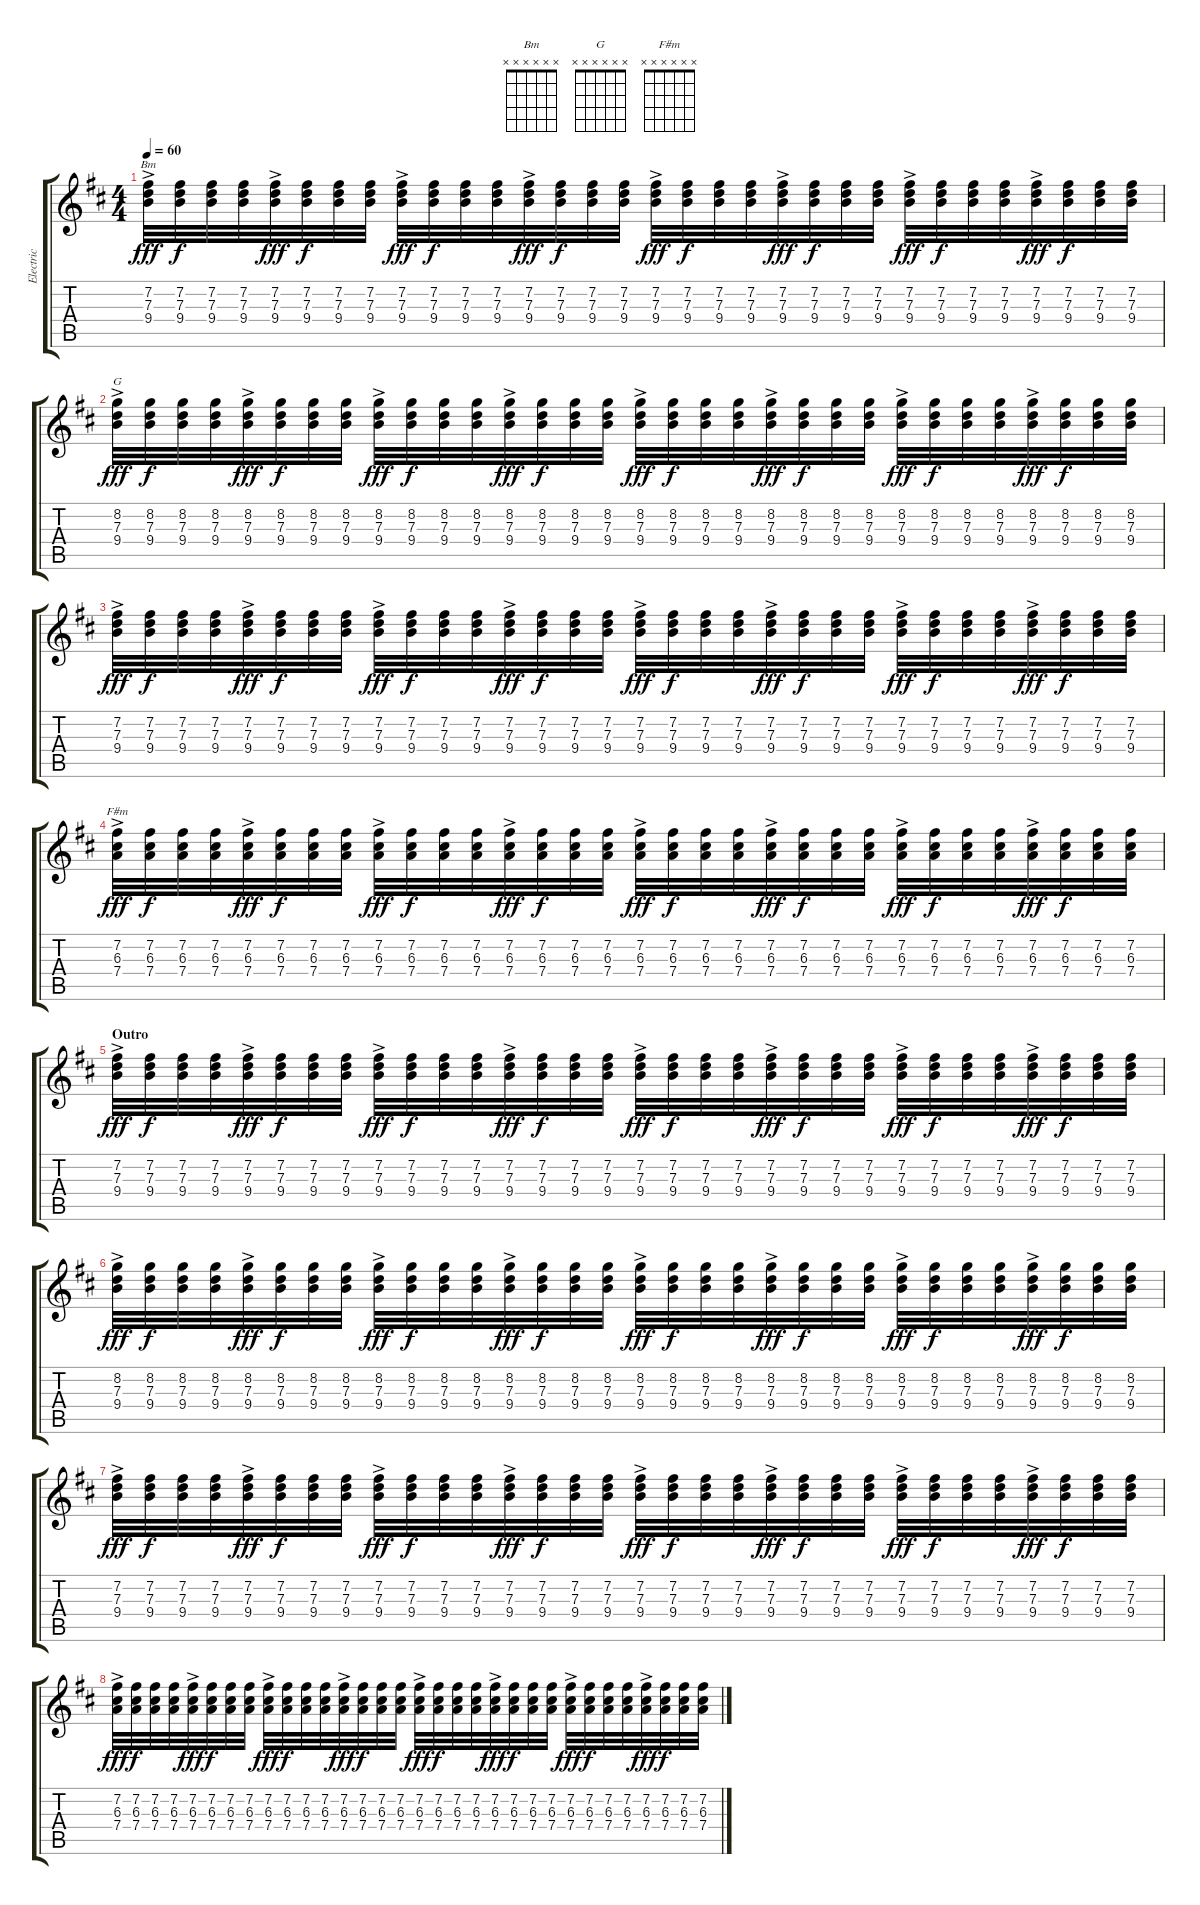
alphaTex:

\track ("Electric" "Electric") {instrument overdrivenguitar}
\staff {score tabs}
\tuning (E4 B3 G3 D3 A2 E2) {hide}
\chord ("Bm" x x x x x x)
\chord ("G" x x x x x x)
\chord ("F#m" x x x x x x)
\ts (4 4)
\tempo 60
\clef g2
\ks bminor
(7.2{ac} 7.3 9.4).32{ch "Bm" dy fff} (7.2 7.3 9.4).32{dy f} (7.2 7.3 9.4).32 (7.2 7.3 9.4).32 (7.2{ac} 7.3 9.4).32{dy fff} (7.2 7.3 9.4).32{dy f} (7.2 7.3 9.4).32 (7.2 7.3 9.4).32 (7.2{ac} 7.3 9.4).32{dy fff} (7.2 7.3 9.4).32{dy f} (7.2 7.3 9.4).32 (7.2 7.3 9.4).32 (7.2{ac} 7.3 9.4).32{dy fff} (7.2 7.3 9.4).32{dy f} (7.2 7.3 9.4).32 (7.2 7.3 9.4).32 (7.2{ac} 7.3 9.4).32{dy fff} (7.2 7.3 9.4).32{dy f} (7.2 7.3 9.4).32 (7.2 7.3 9.4).32 (7.2{ac} 7.3 9.4).32{dy fff} (7.2 7.3 9.4).32{dy f} (7.2 7.3 9.4).32 (7.2 7.3 9.4).32 (7.2{ac} 7.3 9.4).32{dy fff} (7.2 7.3 9.4).32{dy f} (7.2 7.3 9.4).32 (7.2 7.3 9.4).32 (7.2{ac} 7.3 9.4).32{dy fff} (7.2 7.3 9.4).32{dy f} (7.2 7.3 9.4).32 (7.2 7.3 9.4).32 |
(8.2{ac} 7.3 9.4).32{ch "G" dy fff} (8.2 7.3 9.4).32{dy f} (8.2 7.3 9.4).32 (8.2 7.3 9.4).32 (8.2{ac} 7.3 9.4).32{dy fff} (8.2 7.3 9.4).32{dy f} (8.2 7.3 9.4).32 (8.2 7.3 9.4).32 (8.2{ac} 7.3 9.4).32{dy fff} (8.2 7.3 9.4).32{dy f} (8.2 7.3 9.4).32 (8.2 7.3 9.4).32 (8.2{ac} 7.3 9.4).32{dy fff} (8.2 7.3 9.4).32{dy f} (8.2 7.3 9.4).32 (8.2 7.3 9.4).32 (8.2{ac} 7.3 9.4).32{dy fff} (8.2 7.3 9.4).32{dy f} (8.2 7.3 9.4).32 (8.2 7.3 9.4).32 (8.2{ac} 7.3 9.4).32{dy fff} (8.2 7.3 9.4).32{dy f} (8.2 7.3 9.4).32 (8.2 7.3 9.4).32 (8.2{ac} 7.3 9.4).32{dy fff} (8.2 7.3 9.4).32{dy f} (8.2 7.3 9.4).32 (8.2 7.3 9.4).32 (8.2{ac} 7.3 9.4).32{dy fff} (8.2 7.3 9.4).32{dy f} (8.2 7.3 9.4).32 (8.2 7.3 9.4).32 |
(7.2{ac} 7.3 9.4).32{dy fff} (7.2 7.3 9.4).32{dy f} (7.2 7.3 9.4).32 (7.2 7.3 9.4).32 (7.2{ac} 7.3 9.4).32{dy fff} (7.2 7.3 9.4).32{dy f} (7.2 7.3 9.4).32 (7.2 7.3 9.4).32 (7.2{ac} 7.3 9.4).32{dy fff} (7.2 7.3 9.4).32{dy f} (7.2 7.3 9.4).32 (7.2 7.3 9.4).32 (7.2{ac} 7.3 9.4).32{dy fff} (7.2 7.3 9.4).32{dy f} (7.2 7.3 9.4).32 (7.2 7.3 9.4).32 (7.2{ac} 7.3 9.4).32{dy fff} (7.2 7.3 9.4).32{dy f} (7.2 7.3 9.4).32 (7.2 7.3 9.4).32 (7.2{ac} 7.3 9.4).32{dy fff} (7.2 7.3 9.4).32{dy f} (7.2 7.3 9.4).32 (7.2 7.3 9.4).32 (7.2{ac} 7.3 9.4).32{dy fff} (7.2 7.3 9.4).32{dy f} (7.2 7.3 9.4).32 (7.2 7.3 9.4).32 (7.2{ac} 7.3 9.4).32{dy fff} (7.2 7.3 9.4).32{dy f} (7.2 7.3 9.4).32 (7.2 7.3 9.4).32 |
(7.2{ac} 6.3 7.4).32{ch "F#m" dy fff} (7.2 6.3 7.4).32{dy f} (7.2 6.3 7.4).32 (7.2 6.3 7.4).32 (7.2{ac} 6.3 7.4).32{dy fff} (7.2 6.3 7.4).32{dy f} (7.2 6.3 7.4).32 (7.2 6.3 7.4).32 (7.2{ac} 6.3 7.4).32{dy fff} (7.2 6.3 7.4).32{dy f} (7.2 6.3 7.4).32 (7.2 6.3 7.4).32 (7.2{ac} 6.3 7.4).32{dy fff} (7.2 6.3 7.4).32{dy f} (7.2 6.3 7.4).32 (7.2 6.3 7.4).32 (7.2{ac} 6.3 7.4).32{dy fff} (7.2 6.3 7.4).32{dy f} (7.2 6.3 7.4).32 (7.2 6.3 7.4).32 (7.2{ac} 6.3 7.4).32{dy fff} (7.2 6.3 7.4).32{dy f} (7.2 6.3 7.4).32 (7.2 6.3 7.4).32 (7.2{ac} 6.3 7.4).32{dy fff} (7.2 6.3 7.4).32{dy f} (7.2 6.3 7.4).32 (7.2 6.3 7.4).32 (7.2{ac} 6.3 7.4).32{dy fff} (7.2 6.3 7.4).32{dy f} (7.2 6.3 7.4).32 (7.2 6.3 7.4).32 |
\section ("" "Outro")
(7.2{ac} 7.3 9.4).32{dy fff} (7.2 7.3 9.4).32{dy f} (7.2 7.3 9.4).32 (7.2 7.3 9.4).32 (7.2{ac} 7.3 9.4).32{dy fff} (7.2 7.3 9.4).32{dy f} (7.2 7.3 9.4).32 (7.2 7.3 9.4).32 (7.2{ac} 7.3 9.4).32{dy fff} (7.2 7.3 9.4).32{dy f} (7.2 7.3 9.4).32 (7.2 7.3 9.4).32 (7.2{ac} 7.3 9.4).32{dy fff} (7.2 7.3 9.4).32{dy f} (7.2 7.3 9.4).32 (7.2 7.3 9.4).32 (7.2{ac} 7.3 9.4).32{dy fff} (7.2 7.3 9.4).32{dy f} (7.2 7.3 9.4).32 (7.2 7.3 9.4).32 (7.2{ac} 7.3 9.4).32{dy fff} (7.2 7.3 9.4).32{dy f} (7.2 7.3 9.4).32 (7.2 7.3 9.4).32 (7.2{ac} 7.3 9.4).32{dy fff} (7.2 7.3 9.4).32{dy f} (7.2 7.3 9.4).32 (7.2 7.3 9.4).32 (7.2{ac} 7.3 9.4).32{dy fff} (7.2 7.3 9.4).32{dy f} (7.2 7.3 9.4).32 (7.2 7.3 9.4).32 |
(8.2{ac} 7.3 9.4).32{dy fff} (8.2 7.3 9.4).32{dy f} (8.2 7.3 9.4).32 (8.2 7.3 9.4).32 (8.2{ac} 7.3 9.4).32{dy fff} (8.2 7.3 9.4).32{dy f} (8.2 7.3 9.4).32 (8.2 7.3 9.4).32 (8.2{ac} 7.3 9.4).32{dy fff} (8.2 7.3 9.4).32{dy f} (8.2 7.3 9.4).32 (8.2 7.3 9.4).32 (8.2{ac} 7.3 9.4).32{dy fff} (8.2 7.3 9.4).32{dy f} (8.2 7.3 9.4).32 (8.2 7.3 9.4).32 (8.2{ac} 7.3 9.4).32{dy fff} (8.2 7.3 9.4).32{dy f} (8.2 7.3 9.4).32 (8.2 7.3 9.4).32 (8.2{ac} 7.3 9.4).32{dy fff} (8.2 7.3 9.4).32{dy f} (8.2 7.3 9.4).32 (8.2 7.3 9.4).32 (8.2{ac} 7.3 9.4).32{dy fff} (8.2 7.3 9.4).32{dy f} (8.2 7.3 9.4).32 (8.2 7.3 9.4).32 (8.2{ac} 7.3 9.4).32{dy fff} (8.2 7.3 9.4).32{dy f} (8.2 7.3 9.4).32 (8.2 7.3 9.4).32 |
(7.2{ac} 7.3 9.4).32{dy fff} (7.2 7.3 9.4).32{dy f} (7.2 7.3 9.4).32 (7.2 7.3 9.4).32 (7.2{ac} 7.3 9.4).32{dy fff} (7.2 7.3 9.4).32{dy f} (7.2 7.3 9.4).32 (7.2 7.3 9.4).32 (7.2{ac} 7.3 9.4).32{dy fff} (7.2 7.3 9.4).32{dy f} (7.2 7.3 9.4).32 (7.2 7.3 9.4).32 (7.2{ac} 7.3 9.4).32{dy fff} (7.2 7.3 9.4).32{dy f} (7.2 7.3 9.4).32 (7.2 7.3 9.4).32 (7.2{ac} 7.3 9.4).32{dy fff} (7.2 7.3 9.4).32{dy f} (7.2 7.3 9.4).32 (7.2 7.3 9.4).32 (7.2{ac} 7.3 9.4).32{dy fff} (7.2 7.3 9.4).32{dy f} (7.2 7.3 9.4).32 (7.2 7.3 9.4).32 (7.2{ac} 7.3 9.4).32{dy fff} (7.2 7.3 9.4).32{dy f} (7.2 7.3 9.4).32 (7.2 7.3 9.4).32 (7.2{ac} 7.3 9.4).32{dy fff} (7.2 7.3 9.4).32{dy f} (7.2 7.3 9.4).32 (7.2 7.3 9.4).32 |
(7.2{ac} 6.3 7.4).32{dy fff} (7.2 6.3 7.4).32{dy f} (7.2 6.3 7.4).32 (7.2 6.3 7.4).32 (7.2{ac} 6.3 7.4).32{dy fff} (7.2 6.3 7.4).32{dy f} (7.2 6.3 7.4).32 (7.2 6.3 7.4).32 (7.2{ac} 6.3 7.4).32{dy fff} (7.2 6.3 7.4).32{dy f} (7.2 6.3 7.4).32 (7.2 6.3 7.4).32 (7.2{ac} 6.3 7.4).32{dy fff} (7.2 6.3 7.4).32{dy f} (7.2 6.3 7.4).32 (7.2 6.3 7.4).32 (7.2{ac} 6.3 7.4).32{dy fff} (7.2 6.3 7.4).32{dy f} (7.2 6.3 7.4).32 (7.2 6.3 7.4).32 (7.2{ac} 6.3 7.4).32{dy fff} (7.2 6.3 7.4).32{dy f} (7.2 6.3 7.4).32 (7.2 6.3 7.4).32 (7.2{ac} 6.3 7.4).32{dy fff} (7.2 6.3 7.4).32{dy f} (7.2 6.3 7.4).32 (7.2 6.3 7.4).32 (7.2{ac} 6.3 7.4).32{dy fff} (7.2 6.3 7.4).32{dy f} (7.2 6.3 7.4).32 (7.2 6.3 7.4).32
